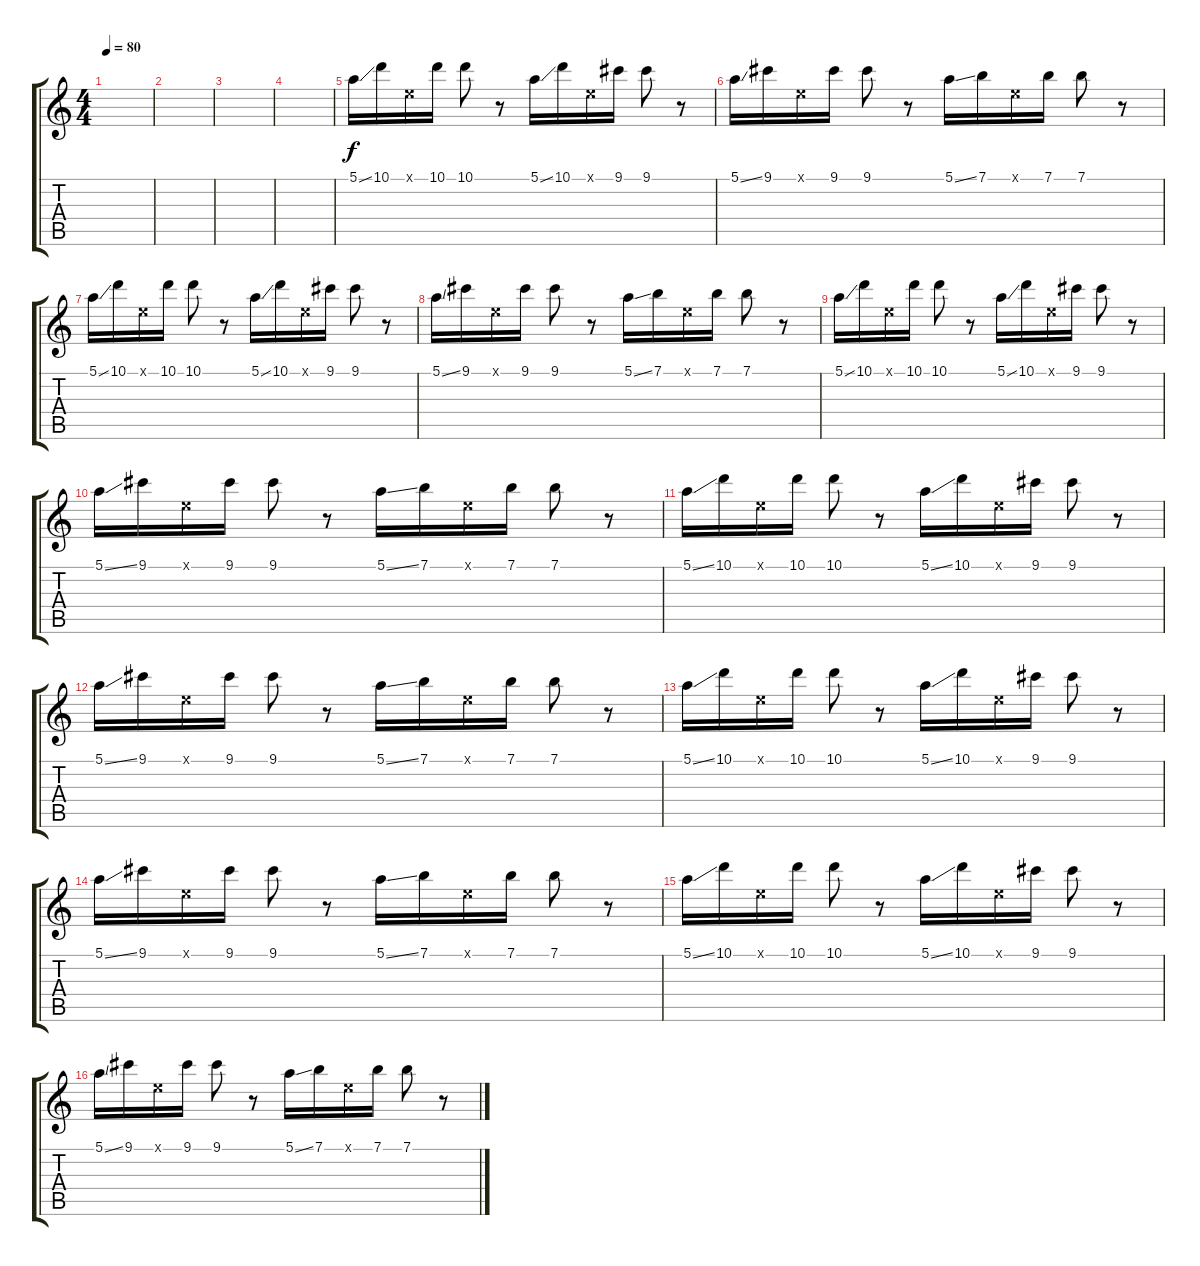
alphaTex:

\track "" {instrument acousticguitarsteel}
\staff {score tabs}
\tuning (E4 B3 G3 D3 A2 E2) {hide}
\ts (4 4)
\tempo 80
\clef g2
\ks c
|
|
|
|
5.1{ss}.16{volume 10} 10.1.16 0.1{x}.16 10.1.16 10.1.8 r.8 5.1{ss}.16 10.1.16 0.1{x}.16 9.1.16 9.1.8 r.8 |
5.1{ss}.16{volume 10} 9.1.16 0.1{x}.16 9.1.16 9.1.8 r.8 5.1{ss}.16 7.1.16 0.1{x}.16 7.1.16 7.1.8 r.8 |
5.1{ss}.16{volume 10} 10.1.16 0.1{x}.16 10.1.16 10.1.8 r.8 5.1{ss}.16 10.1.16 0.1{x}.16 9.1.16 9.1.8 r.8 |
5.1{ss}.16{volume 10} 9.1.16 0.1{x}.16 9.1.16 9.1.8 r.8 5.1{ss}.16 7.1.16 0.1{x}.16 7.1.16 7.1.8 r.8 |
5.1{ss}.16{volume 10} 10.1.16 0.1{x}.16 10.1.16 10.1.8 r.8 5.1{ss}.16 10.1.16 0.1{x}.16 9.1.16 9.1.8 r.8 |
5.1{ss}.16{volume 10} 9.1.16 0.1{x}.16 9.1.16 9.1.8 r.8 5.1{ss}.16 7.1.16 0.1{x}.16 7.1.16 7.1.8 r.8 |
5.1{ss}.16{volume 10} 10.1.16 0.1{x}.16 10.1.16 10.1.8 r.8 5.1{ss}.16 10.1.16 0.1{x}.16 9.1.16 9.1.8 r.8 |
5.1{ss}.16{volume 10} 9.1.16 0.1{x}.16 9.1.16 9.1.8 r.8 5.1{ss}.16 7.1.16 0.1{x}.16 7.1.16 7.1.8 r.8 |
5.1{ss}.16{volume 10} 10.1.16 0.1{x}.16 10.1.16 10.1.8 r.8 5.1{ss}.16 10.1.16 0.1{x}.16 9.1.16 9.1.8 r.8 |
5.1{ss}.16{volume 10} 9.1.16 0.1{x}.16 9.1.16 9.1.8 r.8 5.1{ss}.16 7.1.16 0.1{x}.16 7.1.16 7.1.8 r.8 |
5.1{ss}.16{volume 10} 10.1.16 0.1{x}.16 10.1.16 10.1.8 r.8 5.1{ss}.16 10.1.16 0.1{x}.16 9.1.16 9.1.8 r.8 |
5.1{ss}.16{volume 10} 9.1.16 0.1{x}.16 9.1.16 9.1.8 r.8 5.1{ss}.16 7.1.16 0.1{x}.16 7.1.16 7.1.8 r.8
